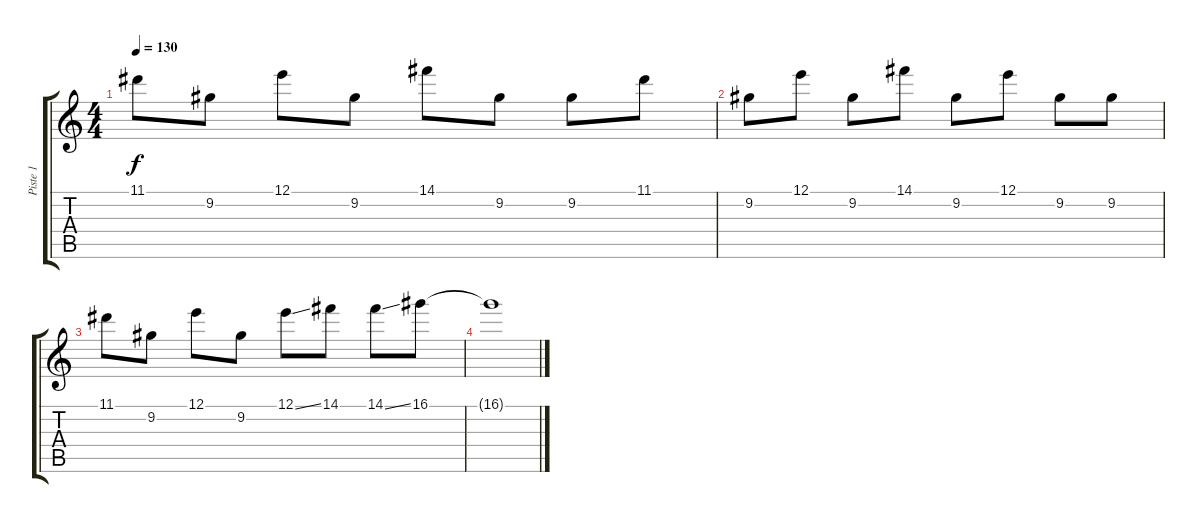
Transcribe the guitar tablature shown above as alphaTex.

\track ("Piste 1" "Piste 1") {instrument acousticguitarnylon}
\staff {score tabs}
\tuning (E4 B3 G3 D3 A2 E2) {hide}
\ts (4 4)
\tempo 130
\clef g2
\ks c
11.1.8{dy f} 9.2.8 12.1.8 9.2.8 14.1.8 9.2.8 9.2.8 11.1.8 |
9.2.8 12.1.8 9.2.8 14.1.8 9.2.8 12.1.8 9.2.8 9.2.8 |
11.1.8 9.2.8 12.1.8 9.2.8 12.1{ss}.8 14.1.8 14.1{ss}.8 16.1.8 |
16.1{t}.1
